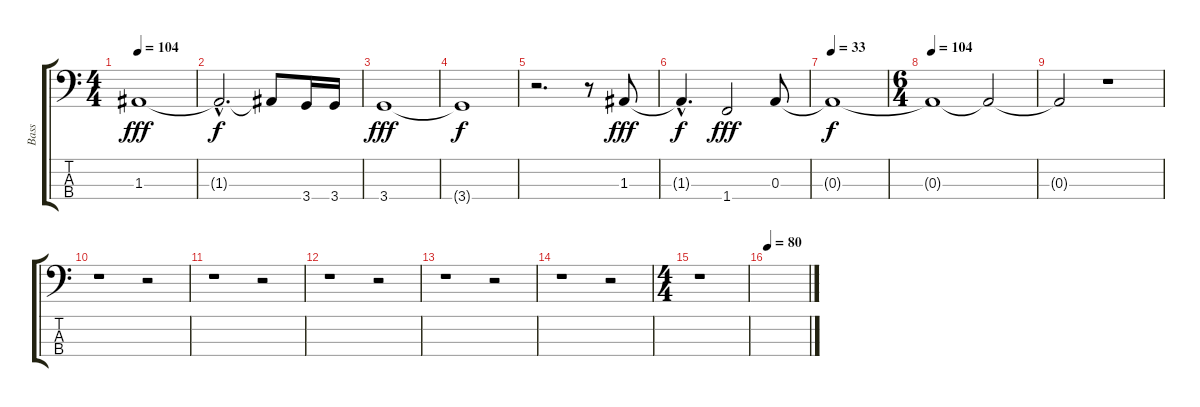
\track ("Bass" "Bass") {instrument electricbasspick}
\staff {score tabs}
\tuning (G2 D2 A1 E1) {hide}
\ts (4 4)
\tempo 104
\clef f4
\ks c
1.3.1{dy fff} |
1.3{hac t}.2{d dy f} 1.3{t}.8 3.4.16 3.4.16 |
3.4.1{dy fff} |
3.4{t}.1{dy f} |
r.2{d} r.8 1.3.8{dy fff} |
1.3{hac t}.4{d dy f} 1.4.2{dy fff} 0.3.8 |
\tempo 33
0.3{t}.1{dy f} |
\ts (6 4)
\tempo 104
0.3{t}.1 0.3{t}.2 |
0.3{t}.2 r.1 |
r.1 r.2 |
r.1 r.2 |
r.1 r.2 |
r.1 r.2 |
r.1 r.2 |
\ts (4 4)
r.1 |
\tempo 80
